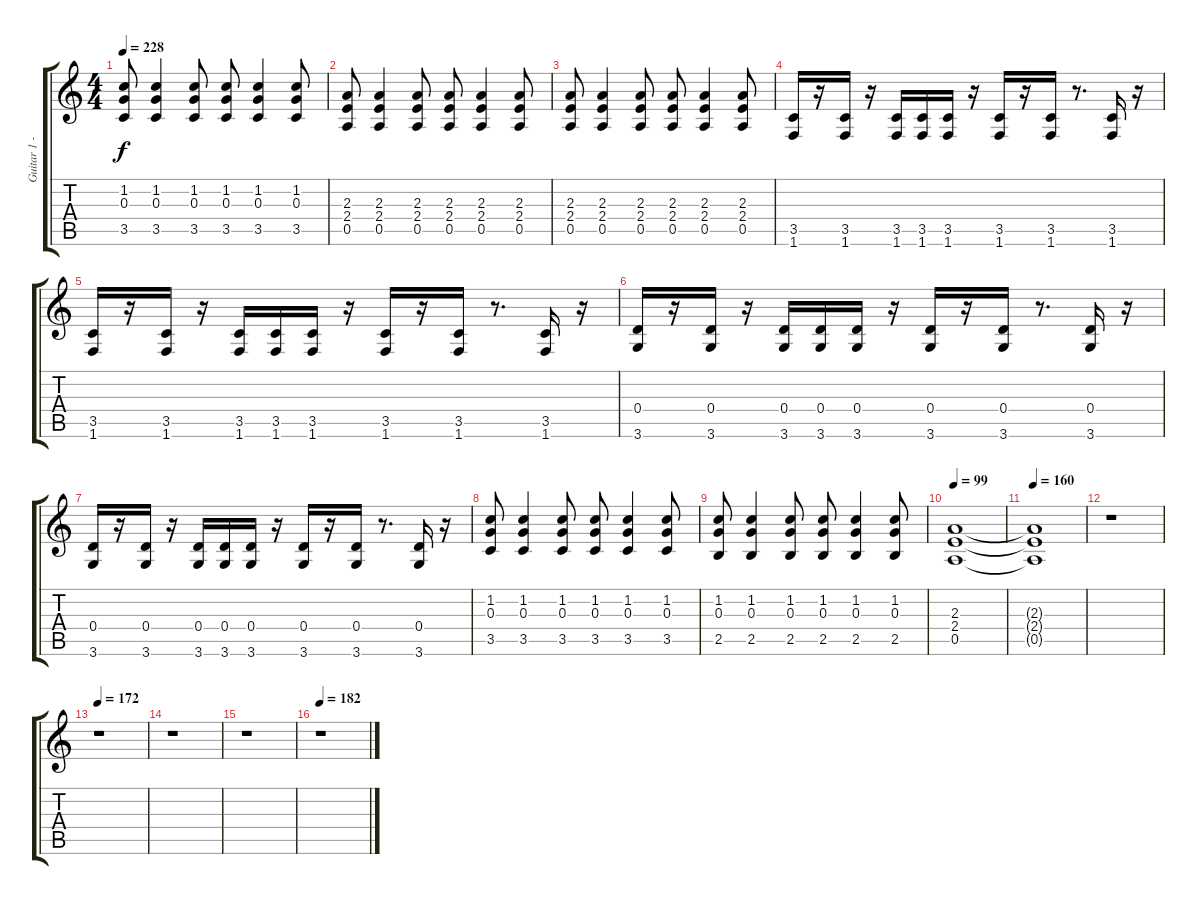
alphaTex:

\track ("Guitar 1 - El Hefe" "Guitar 1 -") {instrument overdrivenguitar}
\staff {score tabs}
\tuning (E4 B3 G3 D3 A2 E2) {hide}
\ts (4 4)
\tempo 228
\clef g2
\ks c
(1.2 0.3 3.5).8{dy f} (1.2 0.3 3.5).4 (1.2 0.3 3.5).8 (1.2 0.3 3.5).8 (1.2 0.3 3.5).4 (1.2 0.3 3.5).8 |
(2.3 2.4 0.5).8 (2.3 2.4 0.5).4 (2.3 2.4 0.5).8 (2.3 2.4 0.5).8 (2.3 2.4 0.5).4 (2.3 2.4 0.5).8 |
(2.3 2.4 0.5).8 (2.3 2.4 0.5).4 (2.3 2.4 0.5).8 (2.3 2.4 0.5).8 (2.3 2.4 0.5).4 (2.3 2.4 0.5).8 |
(3.5 1.6).16 r.16 (3.5 1.6).16 r.16 (3.5 1.6).16 (3.5 1.6).16 (3.5 1.6).16 r.16 (3.5 1.6).16 r.16 (3.5 1.6).16 r.8{d} (3.5 1.6).16 r.16 |
(3.5 1.6).16 r.16 (3.5 1.6).16 r.16 (3.5 1.6).16 (3.5 1.6).16 (3.5 1.6).16 r.16 (3.5 1.6).16 r.16 (3.5 1.6).16 r.8{d} (3.5 1.6).16 r.16 |
(0.4 3.6).16 r.16 (0.4 3.6).16 r.16 (0.4 3.6).16 (0.4 3.6).16 (0.4 3.6).16 r.16 (0.4 3.6).16 r.16 (0.4 3.6).16 r.8{d} (0.4 3.6).16 r.16 |
(0.4 3.6).16 r.16 (0.4 3.6).16 r.16 (0.4 3.6).16 (0.4 3.6).16 (0.4 3.6).16 r.16 (0.4 3.6).16 r.16 (0.4 3.6).16 r.8{d} (0.4 3.6).16 r.16 |
(1.2 0.3 3.5).8 (1.2 0.3 3.5).4 (1.2 0.3 3.5).8 (1.2 0.3 3.5).8 (1.2 0.3 3.5).4 (1.2 0.3 3.5).8 |
(1.2 0.3 2.5).8 (1.2 0.3 2.5).4 (1.2 0.3 2.5).8 (1.2 0.3 2.5).8 (1.2 0.3 2.5).4 (1.2 0.3 2.5).8 |
\tempo 99
(2.3 2.4 0.5).1 |
\tempo 160
(2.3{t} 2.4{t} 0.5{t}).1 |
r.1 |
\tempo 172
r.1 |
r.1 |
r.1 |
\tempo 182
r.1
